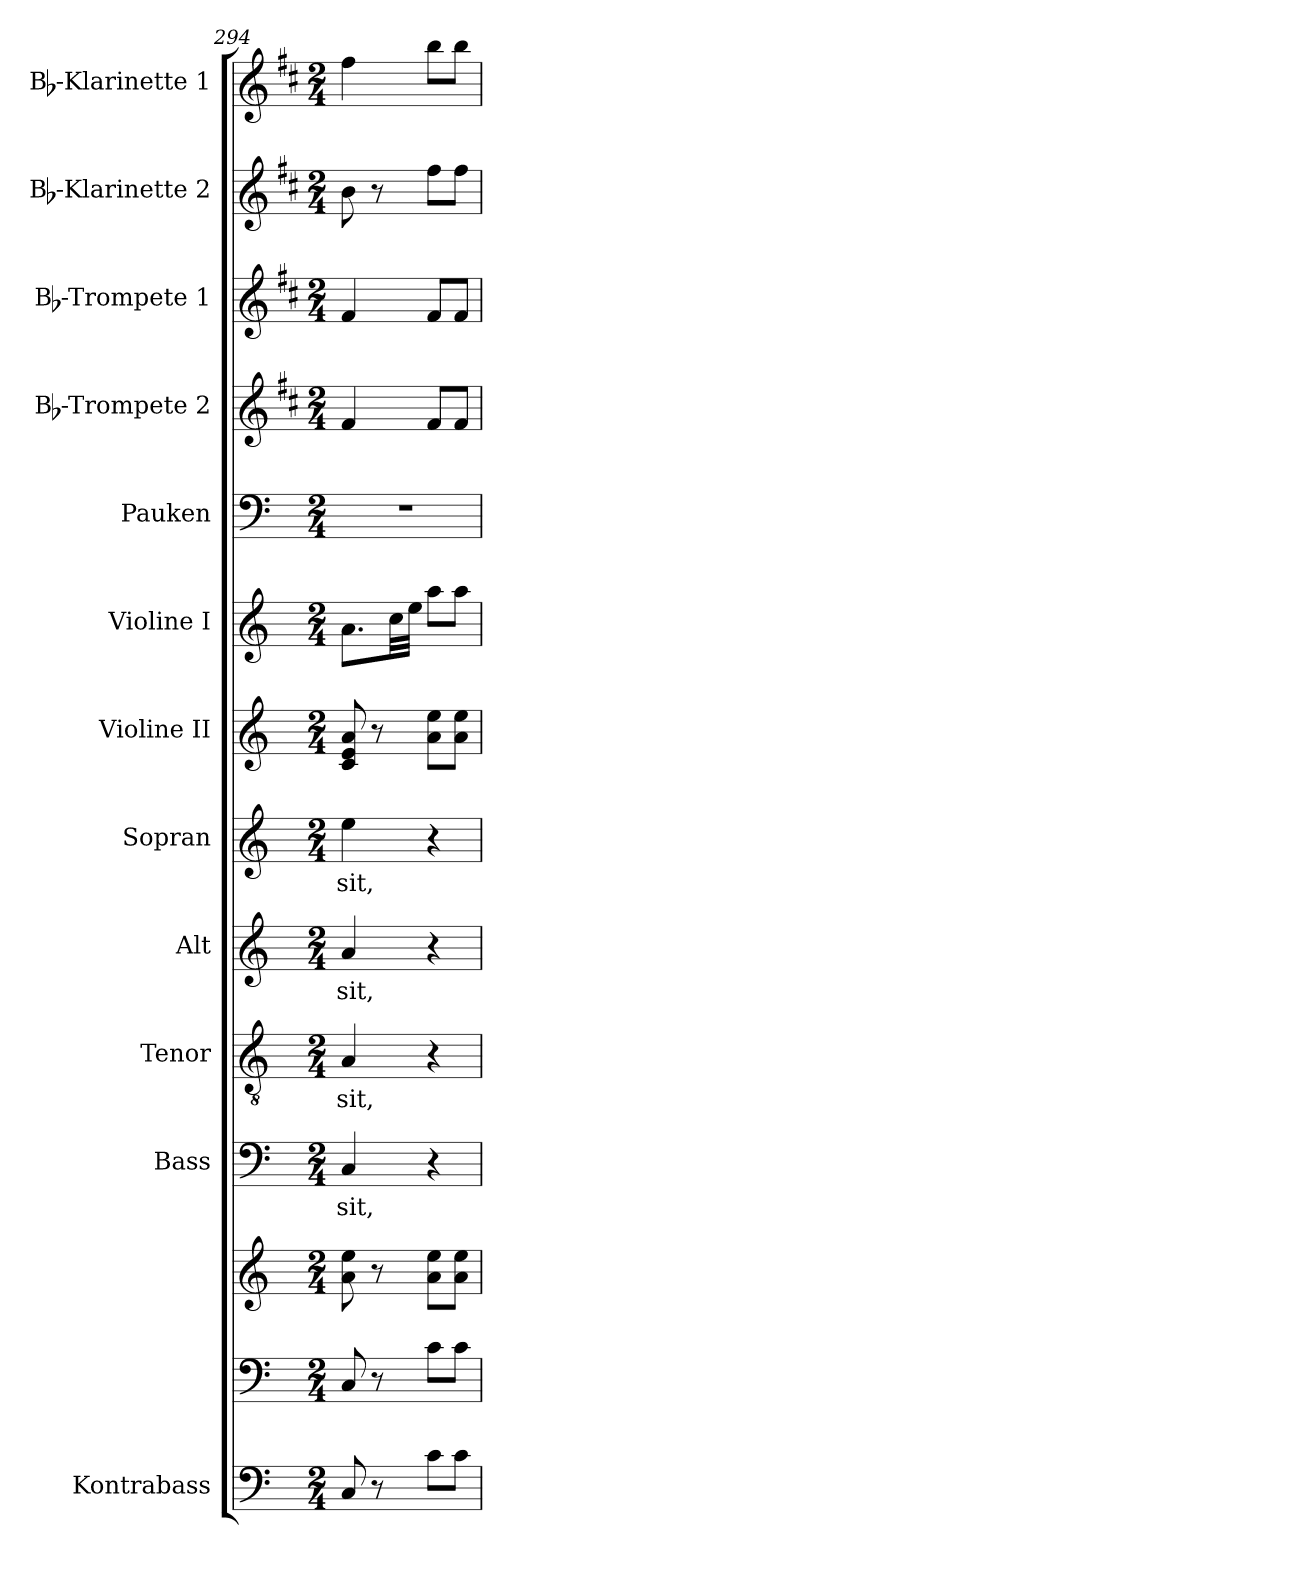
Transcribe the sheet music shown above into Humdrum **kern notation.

**kern	**kern	**kern	**kern	**text	**kern	**text	**kern	**text	**kern	**text	**kern	**kern	**kern	**kern	**kern	**kern	**kern
*part13	*part12	*part12	*part11	*part11	*part10	*part10	*part9	*part9	*part8	*part8	*part7	*part6	*part5	*part4	*part3	*part2	*part1
*staff14	*staff13	*staff12	*staff11	*staff11	*staff10	*staff10	*staff9	*staff9	*staff8	*staff8	*staff7	*staff6	*staff5	*staff4	*staff3	*staff2	*staff1
*I"Kontrabass	*	*	*I"Bass	*	*I"Tenor	*	*I"Alt	*	*I"Sopran	*	*I"Violine II	*I"Violine I	*I"Pauken	*I"Bb-Trompete 2	*I"Bb-Trompete 1	*I"Bb-Klarinette 2	*I"Bb-Klarinette 1
*I'Kb.	*	*	*I'B.	*	*I'T.	*	*I'A.	*	*I'S.	*	*I'Vl. II	*I'Vl. I	*I'Pk.	*I'Bb Trp. 2	*I'Bb Trp. 1	*I'Bb Kl. 2	*I'Bb Kl. 1
*clefF4	*clefF4	*clefG2	*clefF4	*	*clefGv2	*	*clefG2	*	*clefG2	*	*clefG2	*clefG2	*clefF4	*clefG2	*clefG2	*clefG2	*clefG2
*ITrd7c12	*	*	*	*	*	*	*	*	*	*	*	*	*	*ITrd1c2	*ITrd1c2	*ITrd1c2	*ITrd1c2
*k[]	*k[]	*k[]	*k[]	*	*k[]	*	*k[]	*	*k[]	*	*k[]	*k[]	*k[]	*k[]	*k[]	*k[]	*k[]
*C:	*C:	*C:	*C:	*	*C:	*	*C:	*	*C:	*	*C:	*C:	*C:	*C:	*C:	*C:	*C:
*M2/4	*M2/4	*M2/4	*M2/4	*	*M2/4	*	*M2/4	*	*M2/4	*	*M2/4	*M2/4	*M2/4	*M2/4	*M2/4	*M2/4	*M2/4
=294	=294	=294	=294	=294	=294	=294	=294	=294	=294	=294	=294	=294	=294	=294	=294	=294	=294
!	!	!	!	!LO:LY:b	!	!LO:LY:b	!	!LO:LY:b	!	!LO:LY:b	!	!	!	!	!	!	!
8CC/	8C/	8a\ 8ee\	4C/	-sit,	4A/	-sit,	4a/	-sit,	4ee\	-sit,	8c/ 8e/ 8a/	8.a\L	2r	4e/	4e/	8a\	4ee\
8r	8r	8r	.	.	.	.	.	.	.	.	8r	.	.	.	.	8r	.
.	.	.	.	.	.	.	.	.	.	.	.	32cc\LL	.	.	.	.	.
.	.	.	.	.	.	.	.	.	.	.	.	32ee\JJJ	.	.	.	.	.
8C\L	8c\L	8a\ 8ee\L	4r	.	4r	.	4r	.	4r	.	8a\ 8ee\L	8aa\L	.	8e/L	8e/L	8ee\L	8aa\L
8C\J	8c\J	8a\ 8ee\J	.	.	.	.	.	.	.	.	8a\ 8ee\J	8aa\J	.	8e/J	8e/J	8ee\J	8aa\J
=	=	=	=	=	=	=	=	=	=	=	=	=	=	=	=	=	=
*-	*-	*-	*-	*-	*-	*-	*-	*-	*-	*-	*-	*-	*-	*-	*-	*-	*-
